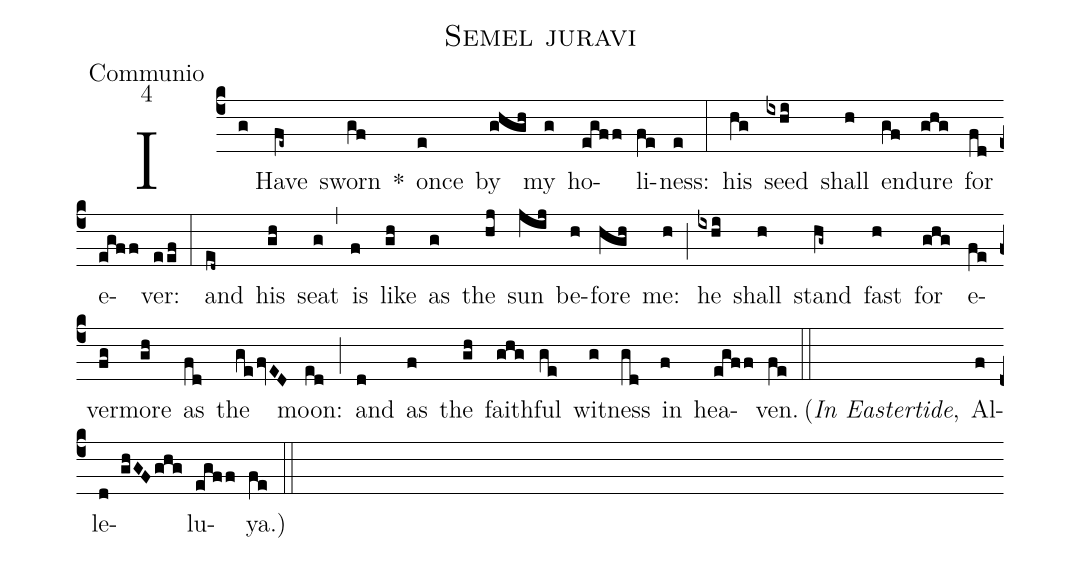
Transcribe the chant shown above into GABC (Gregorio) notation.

name:Semel juravi;
office-part:Communio;
mode:4;
%%
(c4) I(g) Have(fe~) sworn(gf) *() once(e) by(ghgh) my(g) ho(egff)li(fe)ness:(e) (:) his(hg) seed(ixhi) shall(h) en(gf)dure(ghg) for(fd) e(egff)ver:(eef) (:) and(ed~) his(gh) seat(g) (,) is(f) like(gh) as(g) the(hj) sun(jij) be(h)fore(hgh) me:(h) (;) he(ixhi) shall(h) stand(hg~) fast(h) for(ghg) e(fe)ver(fg)more(gh) as(fd) the(ge/fvED) moon:(ed) (;) and(d) as(f) the(gh) faith(ghg)ful(ge) wit(g)ness(gd) in(f) hea(egff)ven.(fe) (::) <v>(</v><i>In Eastertide</i>,() Al(f)le(d ghGF/ghg)lu(egff)ya.<v>)</v>(fe) (::)
